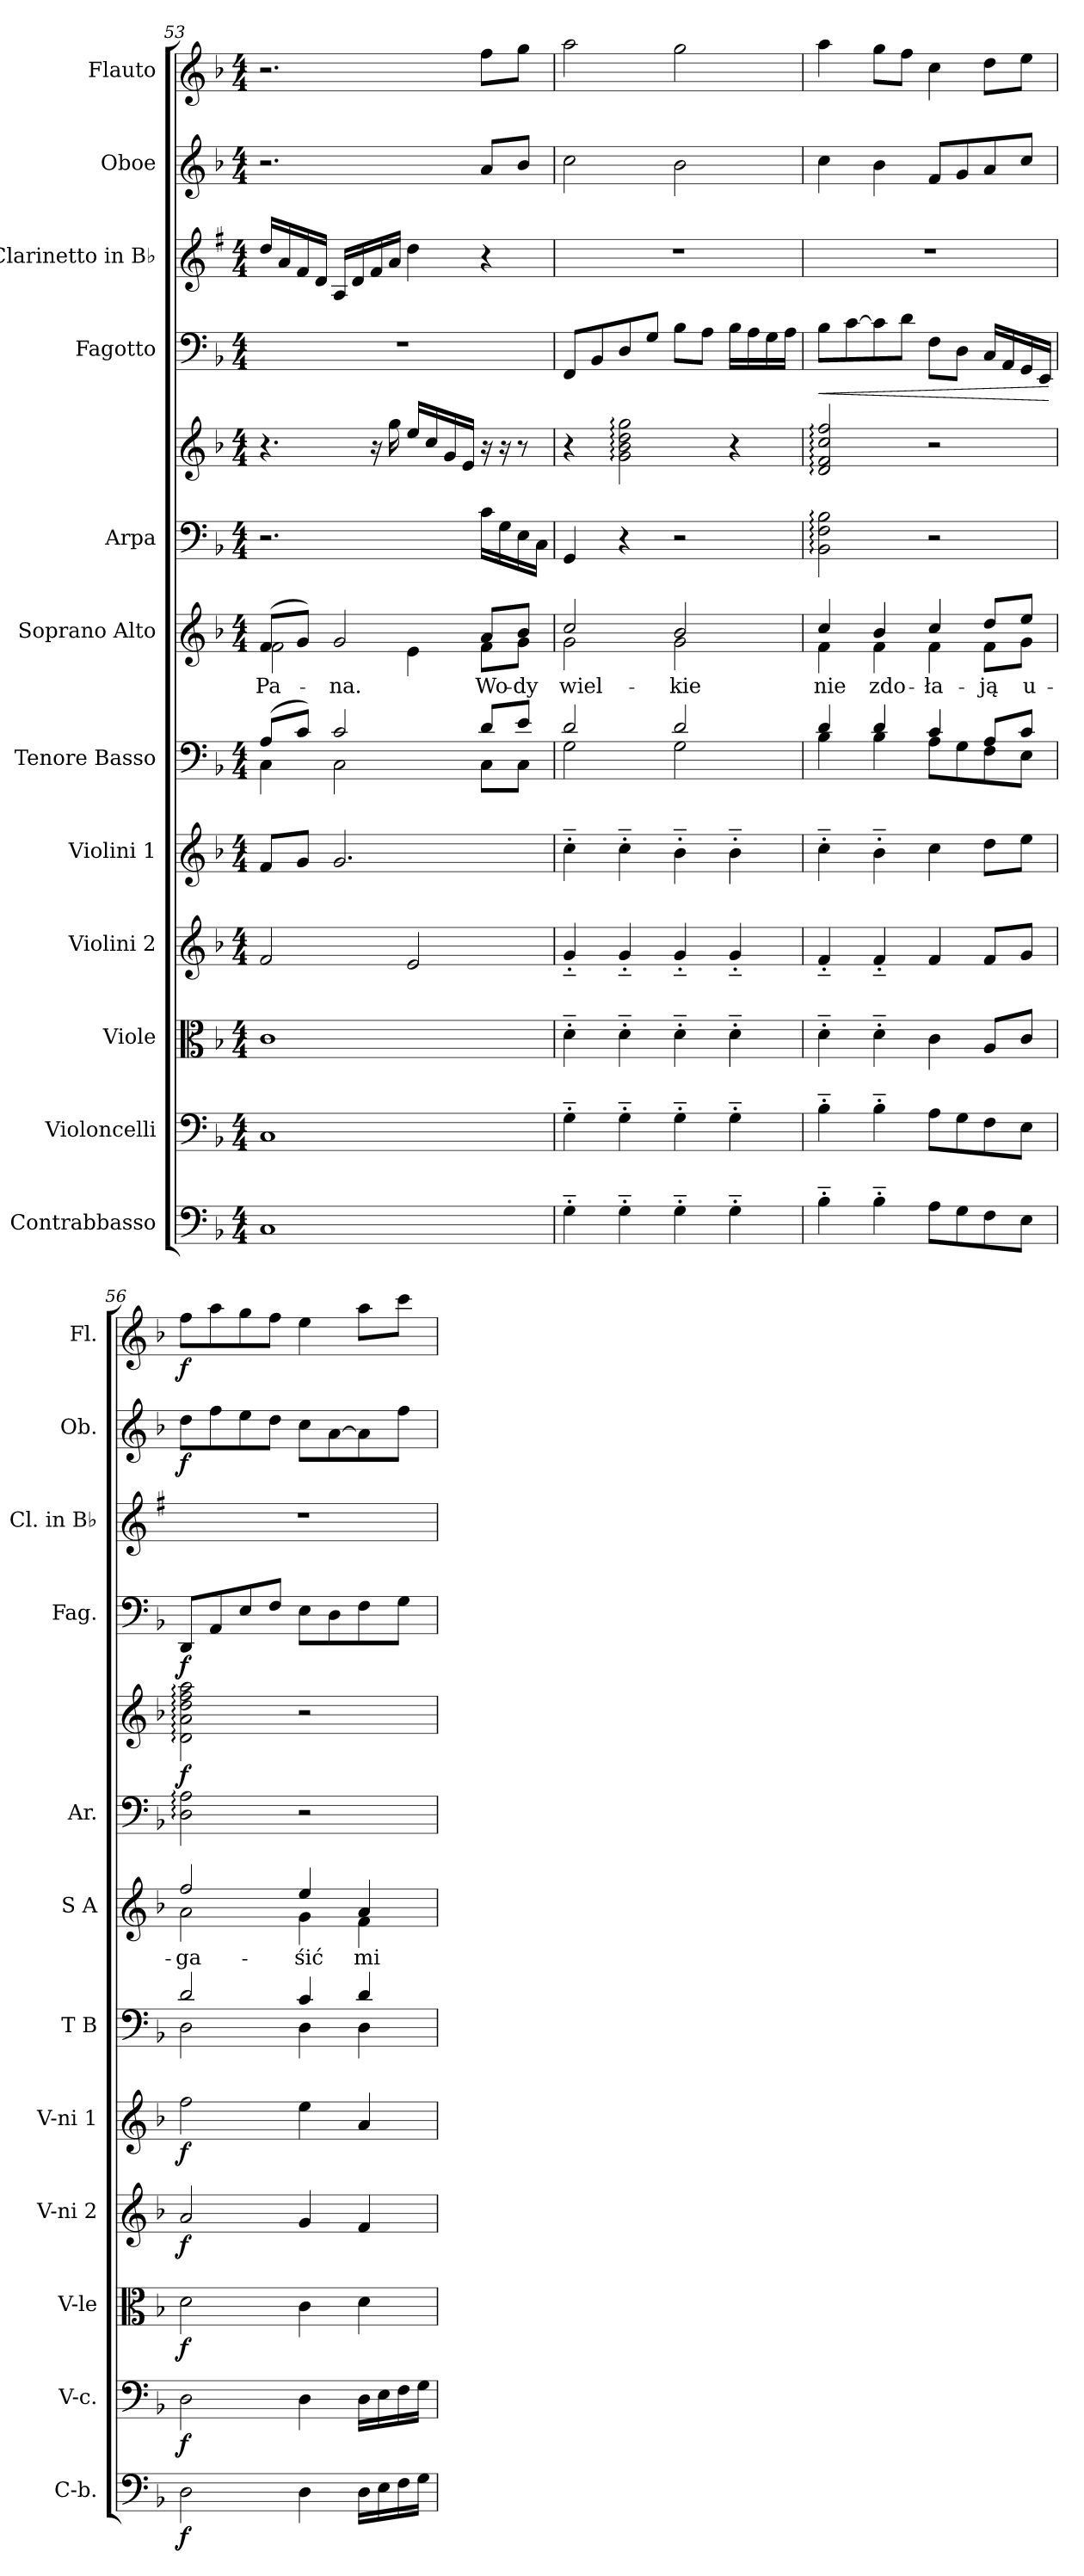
**kern	**dynam	**kern	**dynam	**kern	**dynam	**kern	**dynam	**kern	**dynam	**kern	**kern	**text	**kern	**kern	**dynam	**kern	**dynam	**kern	**kern	**dynam	**kern	**dynam
*part12	*part12	*part11	*part11	*part10	*part10	*part9	*part9	*part8	*part8	*part7	*part6	*part6	*part5	*part5	*part5	*part4	*part4	*part3	*part2	*part2	*part1	*part1
*staff13	*staff13	*staff12	*staff12	*staff11	*staff11	*staff10	*staff10	*staff9	*staff9	*staff8	*staff7	*staff7	*staff6	*staff5	*staff5/6	*staff4	*staff4	*staff3	*staff2	*staff2	*staff1	*staff1
*I"Contrabbasso	*	*I"Violoncelli	*	*I"Viole	*	*I"Violini 2	*	*I"Violini 1	*	*I"Tenore Basso	*I"Soprano Alto	*	*I"Arpa	*	*	*I"Fagotto	*	*I"Clarinetto in B♭	*I"Oboe	*	*I"Flauto	*
*I'C-b.	*	*I'V-c.	*	*I'V-le	*	*I'V-ni 2	*	*I'V-ni 1	*	*I'T B	*I'S A	*	*I'Ar.	*	*	*I'Fag.	*	*I'Cl. in B♭	*I'Ob.	*	*I'Fl.	*
*clefF4	*	*clefF4	*	*clefC3	*	*clefG2	*	*clefG2	*	*clefF4	*clefG2	*	*clefF4	*clefG2	*	*clefF4	*	*clefG2	*clefG2	*	*clefG2	*
*	*	*	*	*	*	*	*	*	*	*	*	*	*	*	*	*	*	*ITrd1c2	*	*	*	*
*k[b-]	*	*k[b-]	*	*k[b-]	*	*k[b-]	*	*k[b-]	*	*k[b-]	*k[b-]	*	*k[b-]	*k[b-]	*	*k[b-]	*	*k[b-]	*k[b-]	*	*k[b-]	*
*M4/4	*	*M4/4	*	*M4/4	*	*M4/4	*	*M4/4	*	*M4/4	*M4/4	*	*M4/4	*M4/4	*	*M4/4	*	*M4/4	*M4/4	*	*M4/4	*
=53	=53	=53	=53	=53	=53	=53	=53	=53	=53	=53	=53	=53	=53	=53	=53	=53	=53	=53	=53	=53	=53	=53
*	*	*	*	*	*	*	*	*	*	*^	*^	*	*	*	*	*	*	*	*	*	*	*
1C	.	1C	.	1c	.	2f	.	8fL	.	(8AL	4C	(8fL	2f	Pa-	2.r	4.r	.	1r	.	16ccLL	2.r	.	2.r	.
.	.	.	.	.	.	.	.	.	.	.	.	.	.	.	.	.	.	.	.	16g	.	.	.	.
.	.	.	.	.	.	.	.	8gJ	.	8cJ)	.	8gJ)	.	.	.	.	.	.	.	16e	.	.	.	.
.	.	.	.	.	.	.	.	.	.	.	.	.	.	.	.	.	.	.	.	16cJJ	.	.	.	.
.	.	.	.	.	.	.	.	2.g	.	2c	2C	2g	.	-na.	.	.	.	.	.	16GLL	.	.	.	.
.	.	.	.	.	.	.	.	.	.	.	.	.	.	.	.	.	.	.	.	16c	.	.	.	.
.	.	.	.	.	.	.	.	.	.	.	.	.	.	.	.	16r	.	.	.	16e	.	.	.	.
.	.	.	.	.	.	.	.	.	.	.	.	.	.	.	.	16gg	.	.	.	16gJJ	.	.	.	.
.	.	.	.	.	.	2e	.	.	.	.	.	.	4e	.	.	16eeLL	.	.	.	4cc	.	.	.	.
.	.	.	.	.	.	.	.	.	.	.	.	.	.	.	.	16cc	.	.	.	.	.	.	.	.
.	.	.	.	.	.	.	.	.	.	.	.	.	.	.	.	16g	.	.	.	.	.	.	.	.
.	.	.	.	.	.	.	.	.	.	.	.	.	.	.	.	16eJJ	.	.	.	.	.	.	.	.
.	.	.	.	.	.	.	.	.	.	8dL	8CL	8aL	8fL	Wo-	16cLL	16r	.	.	.	4r	8aL	.	8ffL	.
.	.	.	.	.	.	.	.	.	.	.	.	.	.	.	16G	16r	.	.	.	.	.	.	.	.
.	.	.	.	.	.	.	.	.	.	8eJ	8CJ	8b-J	8gJ	-dy	16E	8r	.	.	.	.	8b-J	.	8ggJ	.
.	.	.	.	.	.	.	.	.	.	.	.	.	.	.	16CJJ	.	.	.	.	.	.	.	.	.
=54	=54	=54	=54	=54	=54	=54	=54	=54	=54	=54	=54	=54	=54	=54	=54	=54	=54	=54	=54	=54	=54	=54	=54	=54
4G'~	.	4G'~	.	4d'~	.	4g'~	.	4cc'~	.	2d	2G	2cc	2g	wiel-	4GG	4r	.	8FFL	.	1r	2cc	.	2aa	.
.	.	.	.	.	.	.	.	.	.	.	.	.	.	.	.	.	.	8BB-	.	.	.	.	.	.
4G'~	.	4G'~	.	4d'~	.	4g'~	.	4cc'~	.	.	.	.	.	.	4r	2g: 2b-: 2dd: 2gg:	.	8D	.	.	.	.	.	.
.	.	.	.	.	.	.	.	.	.	.	.	.	.	.	.	.	.	8GJ	.	.	.	.	.	.
4G'~	.	4G'~	.	4d'~	.	4g'~	.	4b-'~	.	2d	2G	2b-	2g	-kie	2r	.	.	8B-L	.	.	2b-	.	2gg	.
.	.	.	.	.	.	.	.	.	.	.	.	.	.	.	.	.	.	8AJ	.	.	.	.	.	.
4G'~	.	4G'~	.	4d'~	.	4g'~	.	4b-'~	.	.	.	.	.	.	.	4r	.	16B-LL	.	.	.	.	.	.
.	.	.	.	.	.	.	.	.	.	.	.	.	.	.	.	.	.	16A	.	.	.	.	.	.
.	.	.	.	.	.	.	.	.	.	.	.	.	.	.	.	.	.	16G	.	.	.	.	.	.
.	.	.	.	.	.	.	.	.	.	.	.	.	.	.	.	.	.	16AJJ	.	.	.	.	.	.
=55	=55	=55	=55	=55	=55	=55	=55	=55	=55	=55	=55	=55	=55	=55	=55	=55	=55	=55	=55	=55	=55	=55	=55	=55
!	!	!	!	!	!	!	!	!	!	!	!	!	!	!	!	!	!	!	!LO:HP:b	!	!	!	!	!
4B-'~	.	4B-'~	.	4d'~	.	4f'~	.	4cc'~	.	4d	4B-	4cc	4f	nie	2BB-: 2F: 2B-:	2d: 2f: 2cc: 2ff:	.	8B-L	<	1r	4cc	.	4aa	.
.	.	.	.	.	.	.	.	.	.	.	.	.	.	.	.	.	.	[8c	.	.	.	.	.	.
4B-'~	.	4B-'~	.	4d'~	.	4f'~	.	4b-'~	.	4d	4B-	4b-	4f	zdo-	.	.	.	8c]	.	.	4b-	.	8ggL	.
.	.	.	.	.	.	.	.	.	.	.	.	.	.	.	.	.	.	8dJ	.	.	.	.	8ffJ	.
8AL	.	8AL	.	4c	.	4f	.	4cc	.	4c	8AL	4cc	4f	-ła-	2r	2r	.	8FL	.	.	8fL	.	4cc	.
8G	.	8G	.	.	.	.	.	.	.	.	8G	.	.	.	.	.	.	8DJ	.	.	8g	.	.	.
8F	.	8F	.	8AL	.	8fL	.	8ddL	.	8AL	8F	8ddL	8fL	-ją	.	.	.	16CLL	.	.	8a	.	8ddL	.
.	.	.	.	.	.	.	.	.	.	.	.	.	.	.	.	.	.	16AA	.	.	.	.	.	.
8EJ	.	8EJ	.	8cJ	.	8gJ	.	8eeJ	.	8cJ	8EJ	8eeJ	8gJ	u-	.	.	.	16GG	.	.	8ccJ	.	8eeJ	.
.	.	.	.	.	.	.	.	.	.	.	.	.	.	.	.	.	.	16EEJJ	.	.	.	.	.	.
*	*	*	*	*	*	*	*	*	*	*v	*v	*	*	*	*	*	*	*	*	*	*	*	*	*
*	*	*	*	*	*	*	*	*	*	*	*v	*v	*	*	*	*	*	*	*	*	*	*	*
.	.	.	.	.	.	.	.	.	.	.	.	.	.	.	.	.	[	.	.	.	.	.
=56	=56	=56	=56	=56	=56	=56	=56	=56	=56	=56	=56	=56	=56	=56	=56	=56	=56	=56	=56	=56	=56	=56
*	*	*	*	*	*	*	*	*	*	*^	*^	*	*	*	*	*	*	*	*	*	*	*
2D	f	2D	f	2d	f	2a	f	2ff	f	2d	2D	2ff	2a	-ga-	2D: 2A:	2d: 2a: 2dd: 2ff: 2aa:	f	8DDL	f	1r	8ddL	f	8ffL	f
.	.	.	.	.	.	.	.	.	.	.	.	.	.	.	.	.	.	8AA	.	.	8ff	.	8aa	.
.	.	.	.	.	.	.	.	.	.	.	.	.	.	.	.	.	.	8E	.	.	8ee	.	8gg	.
.	.	.	.	.	.	.	.	.	.	.	.	.	.	.	.	.	.	8FJ	.	.	8ddJ	.	8ffJ	.
4D	.	4D	.	4c	.	4g	.	4ee	.	4c	4D	4ee	4g	-śić	2r	2r	.	8EL	.	.	8ccL	.	4ee	.
.	.	.	.	.	.	.	.	.	.	.	.	.	.	.	.	.	.	8D	.	.	[8a	.	.	.
16DLL	.	16DLL	.	4d	.	4f	.	4a	.	4d	4D	4a	4f	mi-	.	.	.	8F	.	.	8a]	.	8aaL	.
16E	.	16E	.	.	.	.	.	.	.	.	.	.	.	.	.	.	.	.	.	.	.	.	.	.
16F	.	16F	.	.	.	.	.	.	.	.	.	.	.	.	.	.	.	8GJ	.	.	8ffJ	.	8cccJ	.
16GJJ	.	16GJJ	.	.	.	.	.	.	.	.	.	.	.	.	.	.	.	.	.	.	.	.	.	.
*	*	*	*	*	*	*	*	*	*	*v	*v	*	*	*	*	*	*	*	*	*	*	*	*	*
*	*	*	*	*	*	*	*	*	*	*	*v	*v	*	*	*	*	*	*	*	*	*	*	*
=	=	=	=	=	=	=	=	=	=	=	=	=	=	=	=	=	=	=	=	=	=	=
*-	*-	*-	*-	*-	*-	*-	*-	*-	*-	*-	*-	*-	*-	*-	*-	*-	*-	*-	*-	*-	*-	*-
